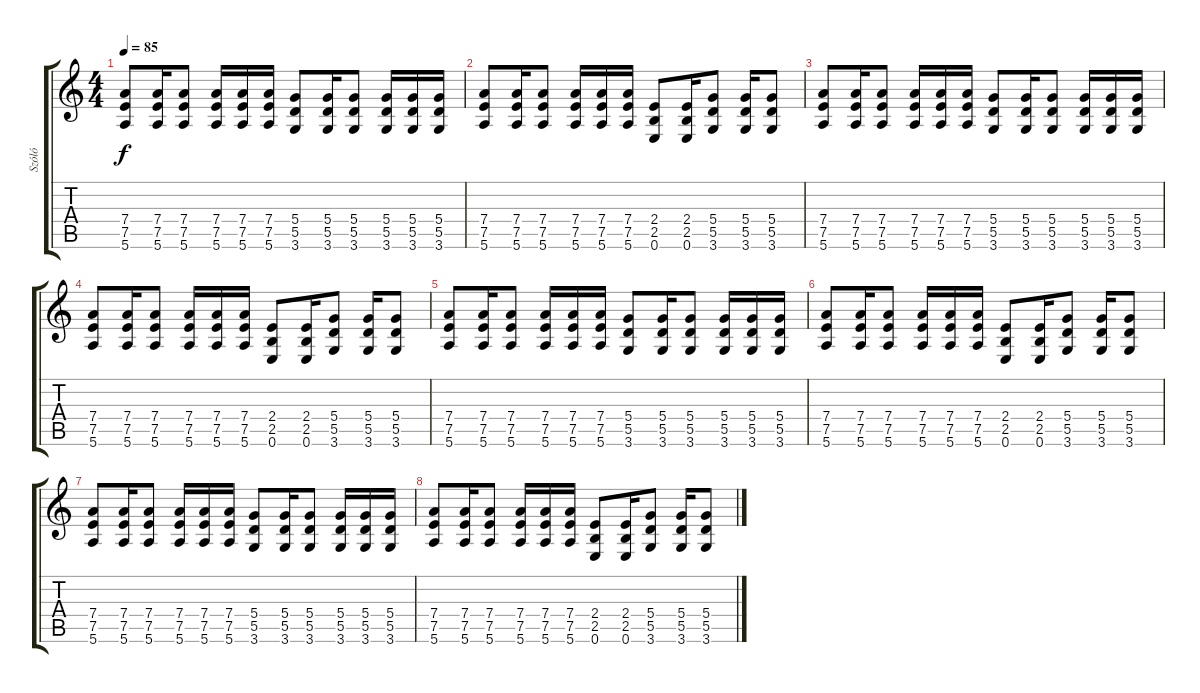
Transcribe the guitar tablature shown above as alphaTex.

\track ("Szóló" "Szóló") {instrument distortionguitar}
\staff {score tabs}
\tuning (E4 B3 G3 D3 A2 E2) {hide}
\ts (4 4)
\tempo 85
\clef g2
\ks c
(7.4 7.5 5.6).8{dy f} (7.4 7.5 5.6).16 (7.4 7.5 5.6).8 (7.4 7.5 5.6).16 (7.4 7.5 5.6).16 (7.4 7.5 5.6).16 (5.4 5.5 3.6).8 (5.4 5.5 3.6).16 (5.4 5.5 3.6).8 (5.4 5.5 3.6).16 (5.4 5.5 3.6).16 (5.4 5.5 3.6).16 |
(7.4 7.5 5.6).8 (7.4 7.5 5.6).16 (7.4 7.5 5.6).8 (7.4 7.5 5.6).16 (7.4 7.5 5.6).16 (7.4 7.5 5.6).16 (2.4 2.5 0.6).8 (2.4 2.5 0.6).16 (5.4 5.5 3.6).8 (5.4 5.5 3.6).16 (5.4 5.5 3.6).8 |
(7.4 7.5 5.6).8 (7.4 7.5 5.6).16 (7.4 7.5 5.6).8 (7.4 7.5 5.6).16 (7.4 7.5 5.6).16 (7.4 7.5 5.6).16 (5.4 5.5 3.6).8 (5.4 5.5 3.6).16 (5.4 5.5 3.6).8 (5.4 5.5 3.6).16 (5.4 5.5 3.6).16 (5.4 5.5 3.6).16 |
(7.4 7.5 5.6).8 (7.4 7.5 5.6).16 (7.4 7.5 5.6).8 (7.4 7.5 5.6).16 (7.4 7.5 5.6).16 (7.4 7.5 5.6).16 (2.4 2.5 0.6).8 (2.4 2.5 0.6).16 (5.4 5.5 3.6).8 (5.4 5.5 3.6).16 (5.4 5.5 3.6).8 |
(7.4 7.5 5.6).8 (7.4 7.5 5.6).16 (7.4 7.5 5.6).8 (7.4 7.5 5.6).16 (7.4 7.5 5.6).16 (7.4 7.5 5.6).16 (5.4 5.5 3.6).8 (5.4 5.5 3.6).16 (5.4 5.5 3.6).8 (5.4 5.5 3.6).16 (5.4 5.5 3.6).16 (5.4 5.5 3.6).16 |
(7.4 7.5 5.6).8 (7.4 7.5 5.6).16 (7.4 7.5 5.6).8 (7.4 7.5 5.6).16 (7.4 7.5 5.6).16 (7.4 7.5 5.6).16 (2.4 2.5 0.6).8 (2.4 2.5 0.6).16 (5.4 5.5 3.6).8 (5.4 5.5 3.6).16 (5.4 5.5 3.6).8 |
(7.4 7.5 5.6).8 (7.4 7.5 5.6).16 (7.4 7.5 5.6).8 (7.4 7.5 5.6).16 (7.4 7.5 5.6).16 (7.4 7.5 5.6).16 (5.4 5.5 3.6).8 (5.4 5.5 3.6).16 (5.4 5.5 3.6).8 (5.4 5.5 3.6).16 (5.4 5.5 3.6).16 (5.4 5.5 3.6).16 |
(7.4 7.5 5.6).8 (7.4 7.5 5.6).16 (7.4 7.5 5.6).8 (7.4 7.5 5.6).16 (7.4 7.5 5.6).16 (7.4 7.5 5.6).16 (2.4 2.5 0.6).8 (2.4 2.5 0.6).16 (5.4 5.5 3.6).8 (5.4 5.5 3.6).16 (5.4 5.5 3.6).8
